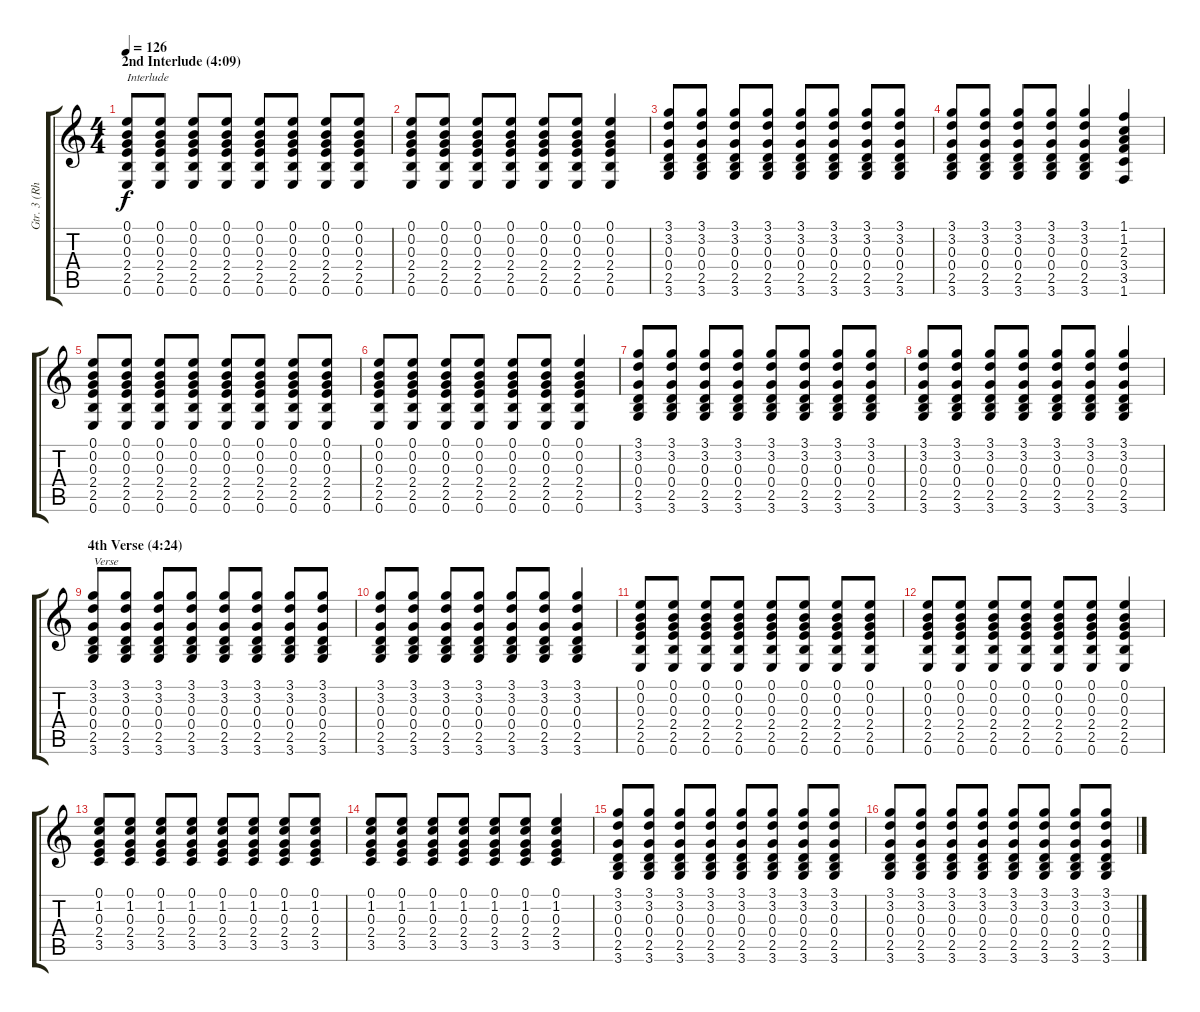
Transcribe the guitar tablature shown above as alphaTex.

\track ("Gtr. 3 (Rhythm)" "Gtr. 3 (Rh") {instrument acousticguitarsteel}
\staff {score tabs}
\tuning (E4 B3 G3 D3 A2 E2) {hide}
\ts (4 4)
\section ("" "2nd Interlude (4:09)")
\tempo 126
\clef g2
\ks c
(0.1 0.2 0.3 2.4 2.5 0.6).8{txt "Interlude" dy f} (0.1 0.2 0.3 2.4 2.5 0.6).8 (0.1 0.2 0.3 2.4 2.5 0.6).8 (0.1 0.2 0.3 2.4 2.5 0.6).8 (0.1 0.2 0.3 2.4 2.5 0.6).8 (0.1 0.2 0.3 2.4 2.5 0.6).8 (0.1 0.2 0.3 2.4 2.5 0.6).8 (0.1 0.2 0.3 2.4 2.5 0.6).8 |
(0.1 0.2 0.3 2.4 2.5 0.6).8 (0.1 0.2 0.3 2.4 2.5 0.6).8 (0.1 0.2 0.3 2.4 2.5 0.6).8 (0.1 0.2 0.3 2.4 2.5 0.6).8 (0.1 0.2 0.3 2.4 2.5 0.6).8 (0.1 0.2 0.3 2.4 2.5 0.6).8 (0.1 0.2 0.3 2.4 2.5 0.6).4 |
(3.1 3.2 0.3 0.4 2.5 3.6).8 (3.1 3.2 0.3 0.4 2.5 3.6).8 (3.1 3.2 0.3 0.4 2.5 3.6).8 (3.1 3.2 0.3 0.4 2.5 3.6).8 (3.1 3.2 0.3 0.4 2.5 3.6).8 (3.1 3.2 0.3 0.4 2.5 3.6).8 (3.1 3.2 0.3 0.4 2.5 3.6).8 (3.1 3.2 0.3 0.4 2.5 3.6).8 |
(3.1 3.2 0.3 0.4 2.5 3.6).8 (3.1 3.2 0.3 0.4 2.5 3.6).8 (3.1 3.2 0.3 0.4 2.5 3.6).8 (3.1 3.2 0.3 0.4 2.5 3.6).8 (3.1 3.2 0.3 0.4 2.5 3.6).4 (1.1 1.2 2.3 3.4 3.5 1.6).4 |
(0.1 0.2 0.3 2.4 2.5 0.6).8 (0.1 0.2 0.3 2.4 2.5 0.6).8 (0.1 0.2 0.3 2.4 2.5 0.6).8 (0.1 0.2 0.3 2.4 2.5 0.6).8 (0.1 0.2 0.3 2.4 2.5 0.6).8 (0.1 0.2 0.3 2.4 2.5 0.6).8 (0.1 0.2 0.3 2.4 2.5 0.6).8 (0.1 0.2 0.3 2.4 2.5 0.6).8 |
(0.1 0.2 0.3 2.4 2.5 0.6).8 (0.1 0.2 0.3 2.4 2.5 0.6).8 (0.1 0.2 0.3 2.4 2.5 0.6).8 (0.1 0.2 0.3 2.4 2.5 0.6).8 (0.1 0.2 0.3 2.4 2.5 0.6).8 (0.1 0.2 0.3 2.4 2.5 0.6).8 (0.1 0.2 0.3 2.4 2.5 0.6).4 |
(3.1 3.2 0.3 0.4 2.5 3.6).8 (3.1 3.2 0.3 0.4 2.5 3.6).8 (3.1 3.2 0.3 0.4 2.5 3.6).8 (3.1 3.2 0.3 0.4 2.5 3.6).8 (3.1 3.2 0.3 0.4 2.5 3.6).8 (3.1 3.2 0.3 0.4 2.5 3.6).8 (3.1 3.2 0.3 0.4 2.5 3.6).8 (3.1 3.2 0.3 0.4 2.5 3.6).8 |
(3.1 3.2 0.3 0.4 2.5 3.6).8 (3.1 3.2 0.3 0.4 2.5 3.6).8 (3.1 3.2 0.3 0.4 2.5 3.6).8 (3.1 3.2 0.3 0.4 2.5 3.6).8 (3.1 3.2 0.3 0.4 2.5 3.6).8 (3.1 3.2 0.3 0.4 2.5 3.6).8 (3.1 3.2 0.3 0.4 2.5 3.6).4 |
\section ("" "4th Verse (4:24)")
(3.1 3.2 0.3 0.4 2.5 3.6).8{txt "Verse"} (3.1 3.2 0.3 0.4 2.5 3.6).8 (3.1 3.2 0.3 0.4 2.5 3.6).8 (3.1 3.2 0.3 0.4 2.5 3.6).8 (3.1 3.2 0.3 0.4 2.5 3.6).8 (3.1 3.2 0.3 0.4 2.5 3.6).8 (3.1 3.2 0.3 0.4 2.5 3.6).8 (3.1 3.2 0.3 0.4 2.5 3.6).8 |
(3.1 3.2 0.3 0.4 2.5 3.6).8 (3.1 3.2 0.3 0.4 2.5 3.6).8 (3.1 3.2 0.3 0.4 2.5 3.6).8 (3.1 3.2 0.3 0.4 2.5 3.6).8 (3.1 3.2 0.3 0.4 2.5 3.6).8 (3.1 3.2 0.3 0.4 2.5 3.6).8 (3.1 3.2 0.3 0.4 2.5 3.6).4 |
(0.1 0.2 0.3 2.4 2.5 0.6).8 (0.1 0.2 0.3 2.4 2.5 0.6).8 (0.1 0.2 0.3 2.4 2.5 0.6).8 (0.1 0.2 0.3 2.4 2.5 0.6).8 (0.1 0.2 0.3 2.4 2.5 0.6).8 (0.1 0.2 0.3 2.4 2.5 0.6).8 (0.1 0.2 0.3 2.4 2.5 0.6).8 (0.1 0.2 0.3 2.4 2.5 0.6).8 |
(0.1 0.2 0.3 2.4 2.5 0.6).8 (0.1 0.2 0.3 2.4 2.5 0.6).8 (0.1 0.2 0.3 2.4 2.5 0.6).8 (0.1 0.2 0.3 2.4 2.5 0.6).8 (0.1 0.2 0.3 2.4 2.5 0.6).8 (0.1 0.2 0.3 2.4 2.5 0.6).8 (0.1 0.2 0.3 2.4 2.5 0.6).4 |
(0.1 1.2 0.3 2.4 3.5).8 (0.1 1.2 0.3 2.4 3.5).8 (0.1 1.2 0.3 2.4 3.5).8 (0.1 1.2 0.3 2.4 3.5).8 (0.1 1.2 0.3 2.4 3.5).8 (0.1 1.2 0.3 2.4 3.5).8 (0.1 1.2 0.3 2.4 3.5).8 (0.1 1.2 0.3 2.4 3.5).8 |
(0.1 1.2 0.3 2.4 3.5).8 (0.1 1.2 0.3 2.4 3.5).8 (0.1 1.2 0.3 2.4 3.5).8 (0.1 1.2 0.3 2.4 3.5).8 (0.1 1.2 0.3 2.4 3.5).8 (0.1 1.2 0.3 2.4 3.5).8 (0.1 1.2 0.3 2.4 3.5).4 |
(3.1 3.2 0.3 0.4 2.5 3.6).8 (3.1 3.2 0.3 0.4 2.5 3.6).8 (3.1 3.2 0.3 0.4 2.5 3.6).8 (3.1 3.2 0.3 0.4 2.5 3.6).8 (3.1 3.2 0.3 0.4 2.5 3.6).8 (3.1 3.2 0.3 0.4 2.5 3.6).8 (3.1 3.2 0.3 0.4 2.5 3.6).8 (3.1 3.2 0.3 0.4 2.5 3.6).8 |
(3.1 3.2 0.3 0.4 2.5 3.6).8 (3.1 3.2 0.3 0.4 2.5 3.6).8 (3.1 3.2 0.3 0.4 2.5 3.6).8 (3.1 3.2 0.3 0.4 2.5 3.6).8 (3.1 3.2 0.3 0.4 2.5 3.6).8 (3.1 3.2 0.3 0.4 2.5 3.6).8 (3.1 3.2 0.3 0.4 2.5 3.6).8 (3.1 3.2 0.3 0.4 2.5 3.6).8
